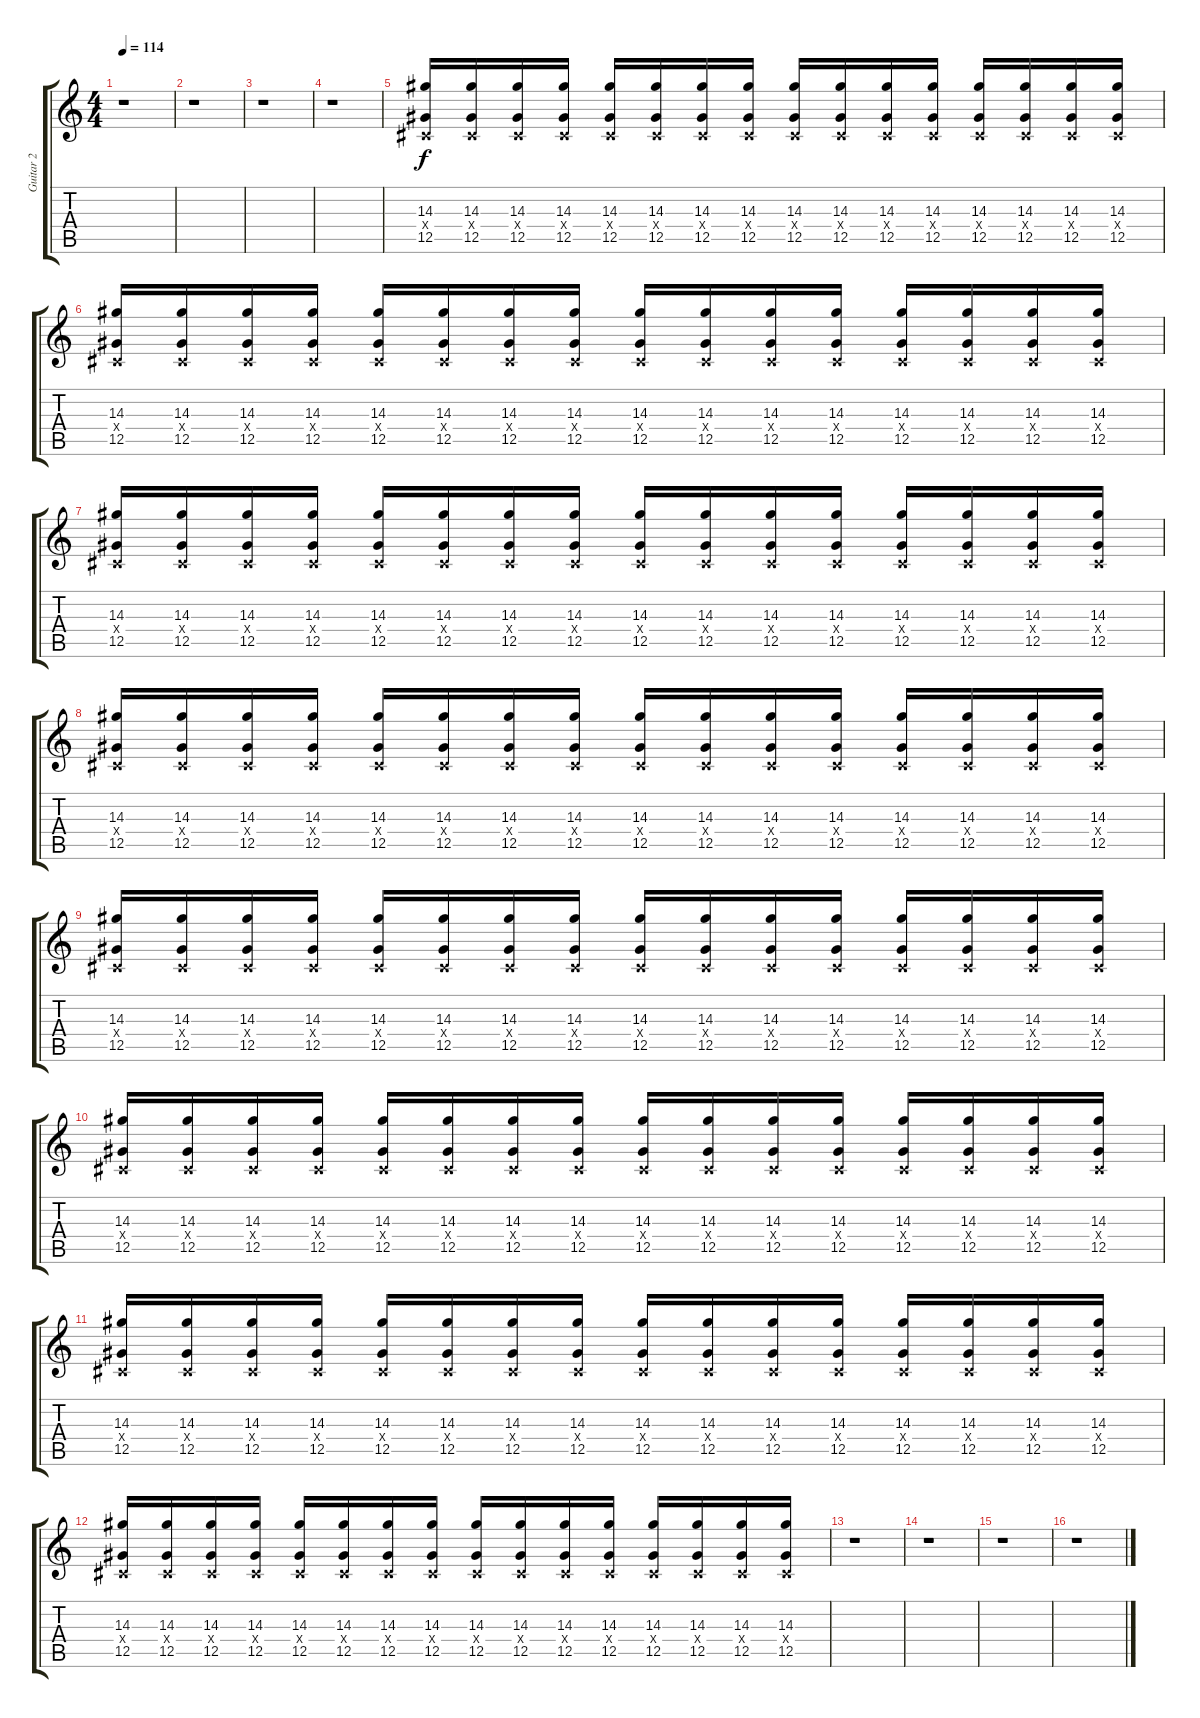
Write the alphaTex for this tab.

\track ("Guitar 2" "Guitar 2") {instrument overdrivenguitar}
\staff {score tabs}
\tuning (Eb4 Bb3 Gb3 Db3 Ab2 Db2) {hide}
\ts (4 4)
\tempo 114
\clef g2
\ks c
r.1{dy f} |
r.1 |
r.1 |
r.1 |
(14.3 0.4{x} 12.5).16 (14.3 0.4{x} 12.5).16 (14.3 0.4{x} 12.5).16 (14.3 0.4{x} 12.5).16 (14.3 0.4{x} 12.5).16 (14.3 0.4{x} 12.5).16 (14.3 0.4{x} 12.5).16 (14.3 0.4{x} 12.5).16 (14.3 0.4{x} 12.5).16 (14.3 0.4{x} 12.5).16 (14.3 0.4{x} 12.5).16 (14.3 0.4{x} 12.5).16 (14.3 0.4{x} 12.5).16 (14.3 0.4{x} 12.5).16 (14.3 0.4{x} 12.5).16 (14.3 0.4{x} 12.5).16 |
(14.3 0.4{x} 12.5).16 (14.3 0.4{x} 12.5).16 (14.3 0.4{x} 12.5).16 (14.3 0.4{x} 12.5).16 (14.3 0.4{x} 12.5).16 (14.3 0.4{x} 12.5).16 (14.3 0.4{x} 12.5).16 (14.3 0.4{x} 12.5).16 (14.3 0.4{x} 12.5).16 (14.3 0.4{x} 12.5).16 (14.3 0.4{x} 12.5).16 (14.3 0.4{x} 12.5).16 (14.3 0.4{x} 12.5).16 (14.3 0.4{x} 12.5).16 (14.3 0.4{x} 12.5).16 (14.3 0.4{x} 12.5).16 |
(14.3 0.4{x} 12.5).16 (14.3 0.4{x} 12.5).16 (14.3 0.4{x} 12.5).16 (14.3 0.4{x} 12.5).16 (14.3 0.4{x} 12.5).16 (14.3 0.4{x} 12.5).16 (14.3 0.4{x} 12.5).16 (14.3 0.4{x} 12.5).16 (14.3 0.4{x} 12.5).16 (14.3 0.4{x} 12.5).16 (14.3 0.4{x} 12.5).16 (14.3 0.4{x} 12.5).16 (14.3 0.4{x} 12.5).16 (14.3 0.4{x} 12.5).16 (14.3 0.4{x} 12.5).16 (14.3 0.4{x} 12.5).16 |
(14.3 0.4{x} 12.5).16 (14.3 0.4{x} 12.5).16 (14.3 0.4{x} 12.5).16 (14.3 0.4{x} 12.5).16 (14.3 0.4{x} 12.5).16 (14.3 0.4{x} 12.5).16 (14.3 0.4{x} 12.5).16 (14.3 0.4{x} 12.5).16 (14.3 0.4{x} 12.5).16 (14.3 0.4{x} 12.5).16 (14.3 0.4{x} 12.5).16 (14.3 0.4{x} 12.5).16 (14.3 0.4{x} 12.5).16 (14.3 0.4{x} 12.5).16 (14.3 0.4{x} 12.5).16 (14.3 0.4{x} 12.5).16 |
(14.3 0.4{x} 12.5).16 (14.3 0.4{x} 12.5).16 (14.3 0.4{x} 12.5).16 (14.3 0.4{x} 12.5).16 (14.3 0.4{x} 12.5).16 (14.3 0.4{x} 12.5).16 (14.3 0.4{x} 12.5).16 (14.3 0.4{x} 12.5).16 (14.3 0.4{x} 12.5).16 (14.3 0.4{x} 12.5).16 (14.3 0.4{x} 12.5).16 (14.3 0.4{x} 12.5).16 (14.3 0.4{x} 12.5).16 (14.3 0.4{x} 12.5).16 (14.3 0.4{x} 12.5).16 (14.3 0.4{x} 12.5).16 |
(14.3 0.4{x} 12.5).16 (14.3 0.4{x} 12.5).16 (14.3 0.4{x} 12.5).16 (14.3 0.4{x} 12.5).16 (14.3 0.4{x} 12.5).16 (14.3 0.4{x} 12.5).16 (14.3 0.4{x} 12.5).16 (14.3 0.4{x} 12.5).16 (14.3 0.4{x} 12.5).16 (14.3 0.4{x} 12.5).16 (14.3 0.4{x} 12.5).16 (14.3 0.4{x} 12.5).16 (14.3 0.4{x} 12.5).16 (14.3 0.4{x} 12.5).16 (14.3 0.4{x} 12.5).16 (14.3 0.4{x} 12.5).16 |
(14.3 0.4{x} 12.5).16 (14.3 0.4{x} 12.5).16 (14.3 0.4{x} 12.5).16 (14.3 0.4{x} 12.5).16 (14.3 0.4{x} 12.5).16 (14.3 0.4{x} 12.5).16 (14.3 0.4{x} 12.5).16 (14.3 0.4{x} 12.5).16 (14.3 0.4{x} 12.5).16 (14.3 0.4{x} 12.5).16 (14.3 0.4{x} 12.5).16 (14.3 0.4{x} 12.5).16 (14.3 0.4{x} 12.5).16 (14.3 0.4{x} 12.5).16 (14.3 0.4{x} 12.5).16 (14.3 0.4{x} 12.5).16 |
(14.3 0.4{x} 12.5).16 (14.3 0.4{x} 12.5).16 (14.3 0.4{x} 12.5).16 (14.3 0.4{x} 12.5).16 (14.3 0.4{x} 12.5).16 (14.3 0.4{x} 12.5).16 (14.3 0.4{x} 12.5).16 (14.3 0.4{x} 12.5).16 (14.3 0.4{x} 12.5).16 (14.3 0.4{x} 12.5).16 (14.3 0.4{x} 12.5).16 (14.3 0.4{x} 12.5).16 (14.3 0.4{x} 12.5).16 (14.3 0.4{x} 12.5).16 (14.3 0.4{x} 12.5).16 (14.3 0.4{x} 12.5).16 |
r.1 |
r.1 |
r.1 |
r.1
